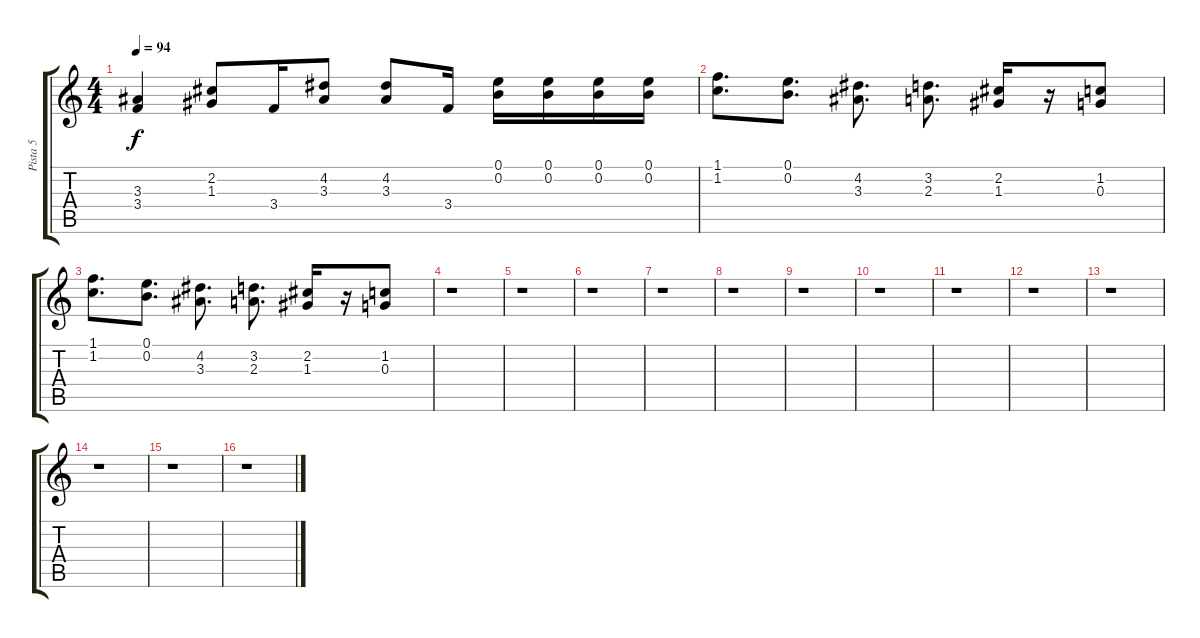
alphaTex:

\track ("Pista 5" "Pista 5") {instrument overdrivenguitar}
\staff {score tabs}
\tuning (E4 B3 G3 D3 A2 E2) {hide}
\ts (4 4)
\tempo 94
\clef g2
\ks c
(3.3 3.4).4{dy f} (2.2 1.3).8 3.4.16 (4.2 3.3).8 (4.2 3.3).8 3.4.16 (0.1 0.2).16 (0.1 0.2).16 (0.1 0.2).16 (0.1 0.2).16 |
(1.1 1.2).8{d} (0.1 0.2).8{d} (4.2 3.3).8{d} (3.2 2.3).8{d} (2.2 1.3).16 r.16 (1.2 0.3).8 |
(1.1 1.2).8{d} (0.1 0.2).8{d} (4.2 3.3).8{d} (3.2 2.3).8{d} (2.2 1.3).16 r.16 (1.2 0.3).8 |
r.1 |
r.1 |
r.1 |
r.1 |
r.1 |
r.1 |
r.1 |
r.1 |
r.1 |
r.1 |
r.1 |
r.1 |
r.1
